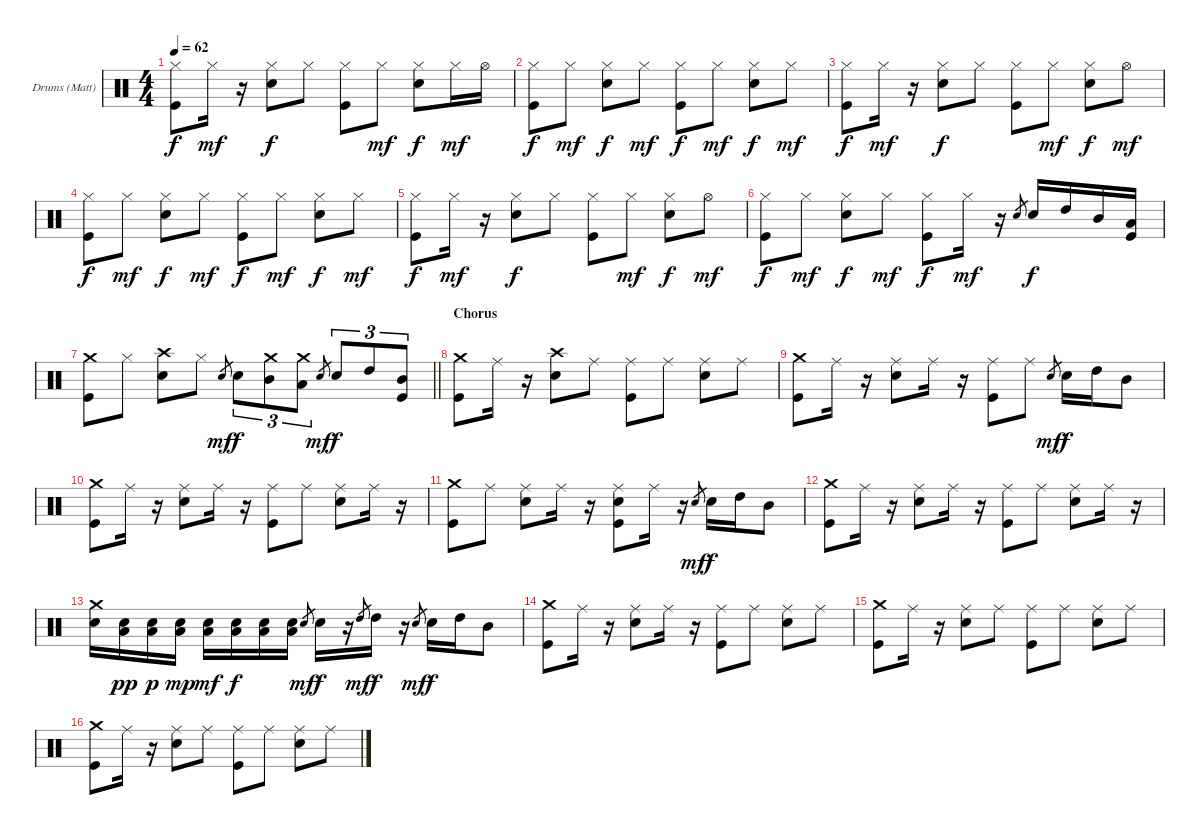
\multiTrackTrackNamePolicy allsystems
\firstSystemTrackNameMode fullname
\firstSystemTrackNameOrientation horizontal
\otherSystemsTrackNameOrientation horizontal
\chordDiagramsInScore
\track ("Drums (Matt)" "Drums") {multiBarRest instrument percussion}
\staff {score}
\articulation defaults
\ts (4 4)
\tempo 62
\clef neutral
\ks c
("Hi-Hat (closed)" "Kick (hit)").8{dy f} "Hi-Hat (closed)".16{dy mf} r.16 ("Hi-Hat (closed)" "Snare (hit) 2").8{dy f} "Hi-Hat (closed)".8 ("Hi-Hat (closed)" "Kick (hit)").8 "Hi-Hat (closed)".8{dy mf} ("Hi-Hat (closed)" "Snare (hit) 2").8{dy f} "Hi-Hat (closed)".16{dy mf} "Hi-Hat (open)".16 |
("Hi-Hat (closed)" "Kick (hit)").8{dy f} "Hi-Hat (closed)".8{dy mf} ("Hi-Hat (closed)" "Snare (hit) 2").8{dy f} "Hi-Hat (closed)".8{dy mf} ("Hi-Hat (closed)" "Kick (hit)").8{dy f} "Hi-Hat (closed)".8{dy mf} ("Hi-Hat (closed)" "Snare (hit) 2").8{dy f} "Hi-Hat (closed)".8{dy mf} |
("Hi-Hat (closed)" "Kick (hit)").8{dy f} "Hi-Hat (closed)".16{dy mf} r.16 ("Hi-Hat (closed)" "Snare (hit) 2").8{dy f} "Hi-Hat (closed)".8 ("Hi-Hat (closed)" "Kick (hit)").8 "Hi-Hat (closed)".8{dy mf} ("Hi-Hat (closed)" "Snare (hit) 2").8{dy f} "Hi-Hat (open)".8{dy mf} |
("Hi-Hat (closed)" "Kick (hit)").8{dy f} "Hi-Hat (closed)".8{dy mf} ("Hi-Hat (closed)" "Snare (hit) 2").8{dy f} "Hi-Hat (closed)".8{dy mf} ("Hi-Hat (closed)" "Kick (hit)").8{dy f} "Hi-Hat (closed)".8{dy mf} ("Hi-Hat (closed)" "Snare (hit) 2").8{dy f} "Hi-Hat (closed)".8{dy mf} |
("Hi-Hat (closed)" "Kick (hit)").8{dy f} "Hi-Hat (closed)".16{dy mf} r.16 ("Hi-Hat (closed)" "Snare (hit) 2").8{dy f} "Hi-Hat (closed)".8 ("Hi-Hat (closed)" "Kick (hit)").8 "Hi-Hat (closed)".8{dy mf} ("Hi-Hat (closed)" "Snare (hit) 2").8{dy f} "Hi-Hat (open)".8{dy mf} |
("Hi-Hat (closed)" "Kick (hit)").8{dy f} "Hi-Hat (closed)".8{dy mf} ("Hi-Hat (closed)" "Snare (hit) 2").8{dy f} "Hi-Hat (closed)".8{dy mf} ("Hi-Hat (closed)" "Kick (hit)").8{dy f} "Hi-Hat (closed)".16{dy mf} r.16 "Snare (hit) 2".8{gr} "Snare (hit) 2".16{dy f} "High Tom (hit)".16 "Mid Tom (hit)".16 ("Low Tom (hit)" "Kick (hit)").16 |
\barLineRight lightlight
("Crash medium (hit)" "Kick (hit)").8 "Hi-Hat (closed)".8 ("Crash high (hit)" "Snare (hit) 2").8 "Hi-Hat (closed)".8 "Snare (hit) 2".8{gr dy mf} "Snare (hit) 2".8{tu (3 2) dy f} ("Crash medium (hit)" "Mid Tom (hit)").8{tu (3 2)} ("Crash medium (hit)" "Low Tom (hit)").8{tu (3 2)} "Snare (hit) 2".8{gr dy mf} "Snare (hit) 2".8{tu (3 2) dy f} "High Tom (hit)".8{tu (3 2)} ("Mid Tom (hit)" "Kick (hit)").8{tu (3 2)} |
\section ("" "Chorus")
("Crash medium (hit)" "Kick (hit)").8 "Ride (middle)".16 r.16 ("Crash high (hit)" "Snare (hit) 2").8 "Ride (middle)".8 ("Ride (middle)" "Kick (hit)").8 "Ride (middle)".8 ("Ride (middle)" "Snare (hit) 2").8 "Ride (middle)".8 |
("Crash medium (hit)" "Kick (hit)").8 "Ride (middle)".16 r.16 ("Ride (middle)" "Snare (hit) 2").8 "Ride (middle)".16 r.16 ("Ride (middle)" "Kick (hit)").8 "Ride (middle)".8 "Snare (hit) 2".8{gr dy mf} "Snare (hit) 2".16{dy f} "High Tom (hit)".16 "Mid Tom (hit)".8 |
("Crash medium (hit)" "Kick (hit)").8 "Ride (middle)".16 r.16 ("Ride (middle)" "Snare (hit) 2").8 "Ride (middle)".16 r.16 ("Ride (middle)" "Kick (hit)").8 "Ride (middle)".8 ("Ride (middle)" "Snare (hit) 2").8 "Ride (middle)".16 r.16 |
("Crash medium (hit)" "Kick (hit)").8 "Ride (middle)".8 ("Ride (middle)" "Snare (hit) 2").8 "Ride (middle)".16 r.16 ("Ride (middle)" "Snare (hit) 2" "Kick (hit)").8 "Ride (middle)".16 r.16 "Snare (hit) 2".8{gr dy mf} "Snare (hit) 2".16{dy f} "High Tom (hit)".16 "Mid Tom (hit)".8 |
("Crash medium (hit)" "Kick (hit)").8 "Ride (middle)".16 r.16 ("Ride (middle)" "Snare (hit) 2").8 "Ride (middle)".16 r.16 ("Ride (middle)" "Kick (hit)").8 "Ride (middle)".8 ("Ride (middle)" "Snare (hit) 2").8 "Ride (middle)".16 r.16 |
("Crash medium (hit)" "Snare (hit) 2").16 ("Snare (hit) 2" "Low Tom (hit)").16{dy pp} ("Snare (hit) 2" "Low Tom (hit)").16{dy p} ("Snare (hit) 2" "Low Tom (hit)").16{dy mp} ("Snare (hit) 2" "Low Tom (hit)").16{dy mf} ("Snare (hit) 2" "Low Tom (hit)").16{dy f} ("Snare (hit) 2" "Low Tom (hit)").16 ("Snare (hit) 2" "Low Tom (hit)").16 "Snare (hit) 2".8{gr dy mf} "Snare (hit) 2".16{dy f} r.16 "High Tom (hit)".8{gr dy mf} "High Tom (hit)".16{dy f} r.16 "Snare (hit) 2".8{gr dy mf} "Snare (hit) 2".16{dy f} "High Tom (hit)".16 "Mid Tom (hit)".8 |
("Crash medium (hit)" "Kick (hit)").8 "Ride (middle)".16 r.16 ("Ride (middle)" "Snare (hit) 2").8 "Ride (middle)".16 r.16 ("Ride (middle)" "Kick (hit)").8 "Ride (middle)".8 ("Ride (middle)" "Snare (hit) 2").8 "Ride (middle)".8 |
("Crash medium (hit)" "Kick (hit)").8 "Ride (middle)".16 r.16 ("Ride (middle)" "Snare (hit) 2").8 "Ride (middle)".8 ("Ride (middle)" "Kick (hit)").8 "Ride (middle)".8 ("Ride (middle)" "Snare (hit) 2").8 "Ride (middle)".8 |
("Crash medium (hit)" "Kick (hit)").8 "Ride (middle)".16 r.16 ("Ride (middle)" "Snare (hit) 2").8 "Ride (middle)".8 ("Ride (middle)" "Kick (hit)").8 "Ride (middle)".8 ("Ride (middle)" "Snare (hit) 2").8 "Ride (middle)".8
